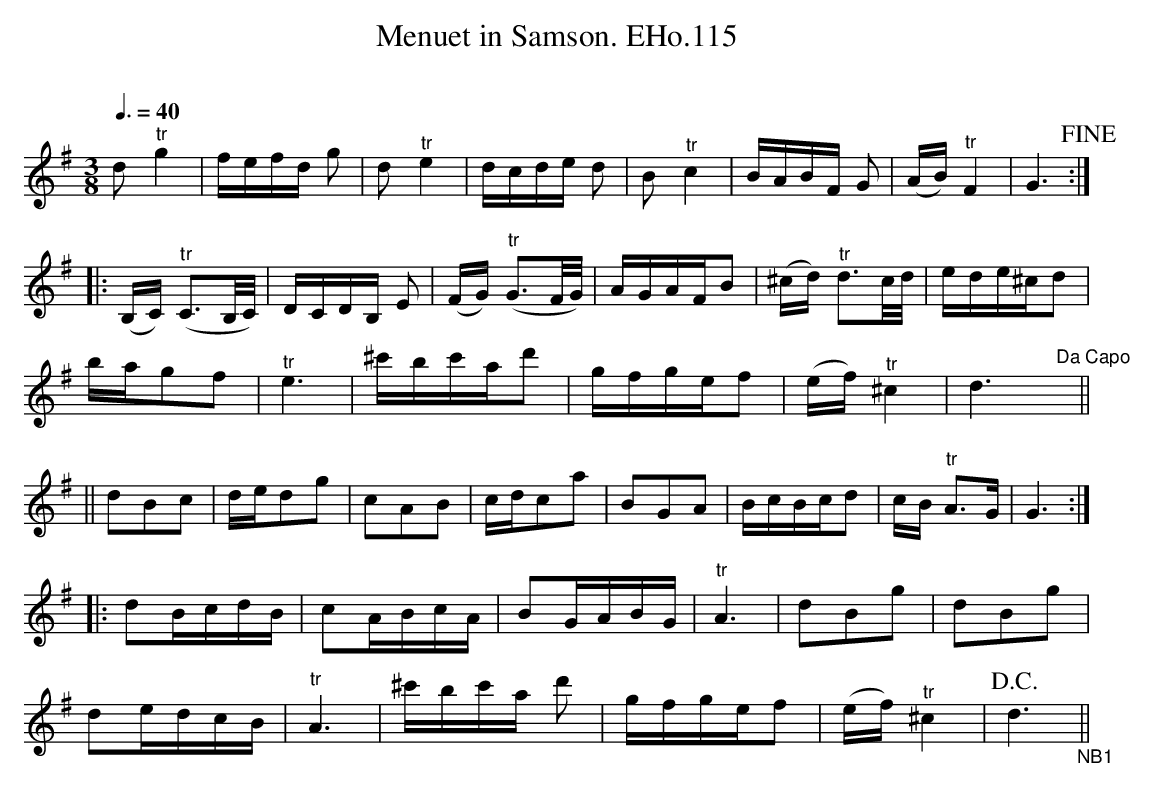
X:1
T:Menuet in Samson. EHo.115
M:3/8
L:1/8
Q:3/8=40
O:
K:G
d"^tr"g2 | f/e/f/d/ g | d"^tr"e2 | d/c/d/e/ d | B"^tr"c2 | B/A/B/F/ G | (A/B/)"^tr"F2 | G3 !fine! :|
|: (B,/C/) "^tr"(C3/2B,//C//) | D/C/D/B,/ E | (F/G/) "^tr"(G3/2F//G//) | A/G/A/F/B | (^c/d/) "^tr"d3/2c//d// | e/d/e/^c/d |
b/a/gf | "^tr"e3 | ^c'/b/c'/a/d' | g/f/g/e/f | (e/f/) "^tr"^c2 | d3 "Da Capo"y||
|| dBc | d/e/dg | cAB | c/d/ca | BGA | B/c/B/c/d | c/B/ "^tr"A>G | G3 :|
|: dB/c/d/B/ | cA/B/c/A/ | BG/A/B/G/ | "^tr"A3 | dBg | dBg |
de/d/c/B/ | "^tr"A3 | ^c'/b/c'/a/ d' | g/f/g/e/f | (e/f/) "^tr"^c2 | !D.C.!d3 "_NB1" ||
